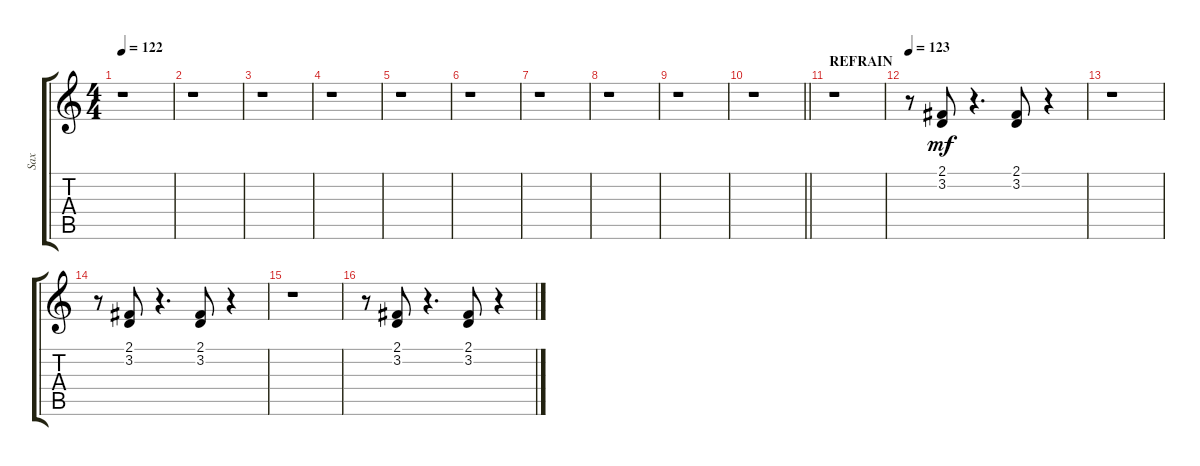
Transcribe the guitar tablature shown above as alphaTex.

\track ("Sax" "Sax") {instrument altosax}
\staff {score tabs}
\tuning (E4 B3 G3 D3 A2 E2) {hide}
\ts (4 4)
\tempo 122
\clef g2
\ks c
r.1{dy fff} |
r.1 |
r.1 |
r.1 |
r.1 |
r.1 |
r.1 |
r.1 |
r.1 |
\barLineRight lightlight
r.1 |
\section ("" "REFRAIN")
r.1 |
\tempo 123
r.8 (2.1 3.2).8{dy mf} r.4{d} (2.1 3.2).8 r.4 |
r.1 |
r.8 (2.1 3.2).8 r.4{d} (2.1 3.2).8 r.4 |
r.1 |
r.8 (2.1 3.2).8 r.4{d} (2.1 3.2).8 r.4
